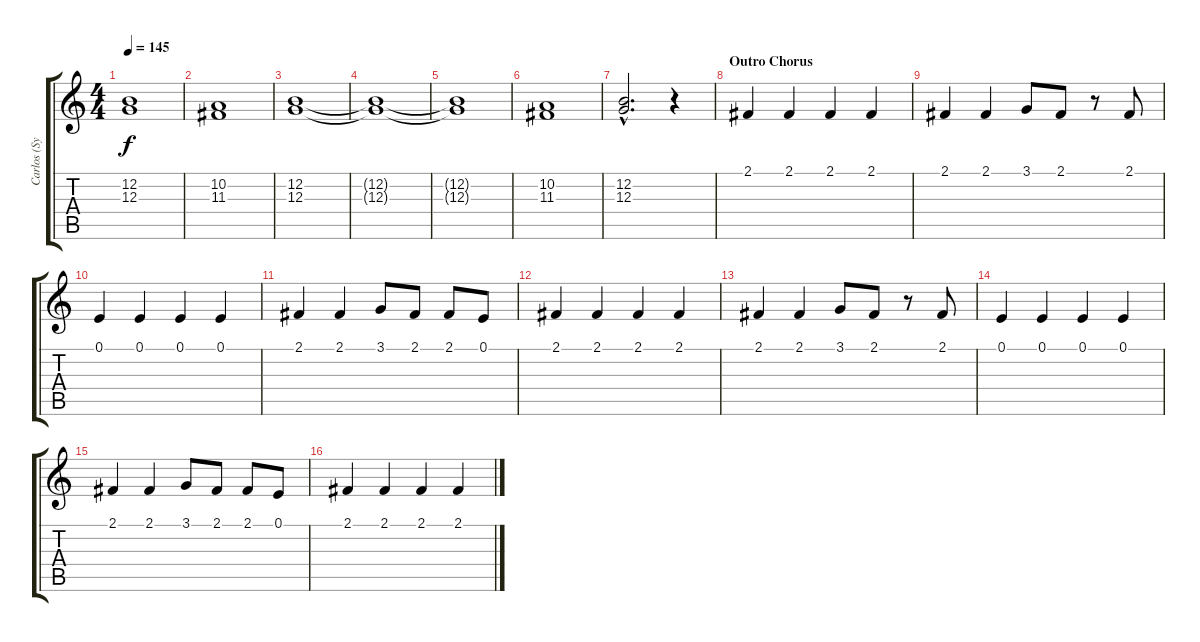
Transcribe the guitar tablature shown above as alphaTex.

\track ("Carlos (Synth 1)" "Carlos (Sy") {instrument drawbarorgan}
\staff {score tabs}
\tuning (E4 B3 G3 D3 A2 E2) {hide}
\ts (4 4)
\tempo 145
\clef g2
\ks c
(12.2{t} 12.3{t}).1{dy f} |
(10.2 11.3).1 |
(12.2 12.3).1 |
(12.2{t} 12.3{t}).1 |
(12.2{t} 12.3{t}).1 |
(10.2 11.3).1 |
(12.2{hac} 12.3{hac}).2{d} r.4 |
\section ("" "Outro Chorus")
2.1.4{volume 16 instrument acousticgrandpiano} 2.1.4 2.1.4 2.1.4 |
2.1.4 2.1.4 3.1.8 2.1.8 r.8 2.1.8 |
0.1.4 0.1.4 0.1.4 0.1.4 |
2.1.4 2.1.4 3.1.8 2.1.8 2.1.8 0.1.8 |
2.1.4 2.1.4 2.1.4 2.1.4 |
2.1.4 2.1.4 3.1.8 2.1.8 r.8 2.1.8 |
0.1.4 0.1.4 0.1.4 0.1.4 |
2.1.4 2.1.4 3.1.8 2.1.8 2.1.8 0.1.8 |
2.1.4 2.1.4 2.1.4 2.1.4
